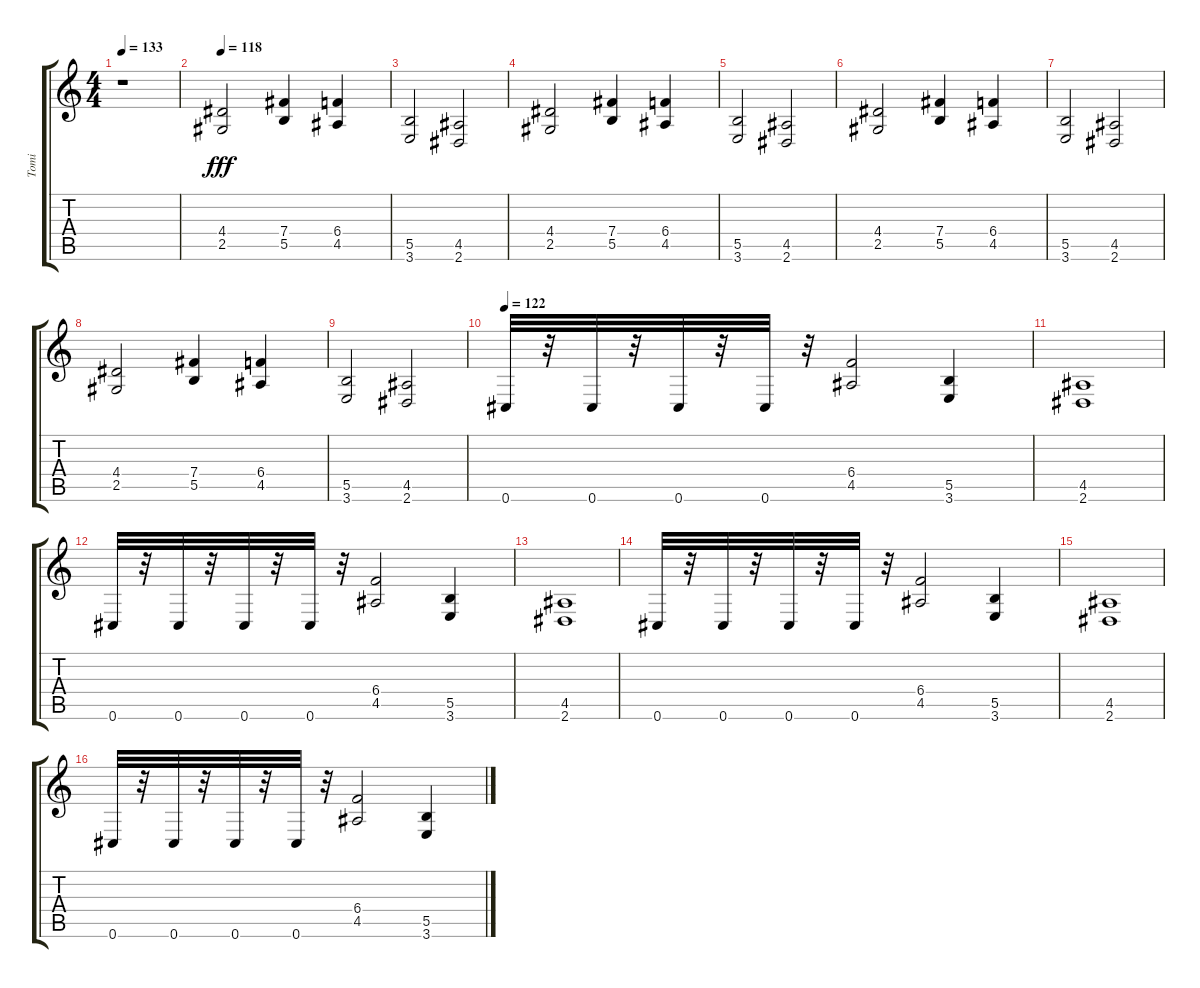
\track ("Tomi" "Tomi") {instrument distortionguitar}
\staff {score tabs}
\tuning (Db4 Ab3 E3 B2 Gb2 Db2) {hide}
\ts (4 4)
\tempo 133
\clef g2
\ks c
r.1{dy fff instrument distortionguitar} |
\tempo 118
(4.4 2.5).2 (7.4 5.5).4 (6.4 4.5).4 |
(5.5 3.6).2 (4.5 2.6).2 |
(4.4 2.5).2 (7.4 5.5).4 (6.4 4.5).4 |
(5.5 3.6).2 (4.5 2.6).2 |
(4.4 2.5).2 (7.4 5.5).4 (6.4 4.5).4 |
(5.5 3.6).2 (4.5 2.6).2 |
(4.4 2.5).2 (7.4 5.5).4 (6.4 4.5).4 |
(5.5 3.6).2 (4.5 2.6).2 |
\tempo 122
0.6.32 r.32 0.6.32 r.32 0.6.32 r.32 0.6.32 r.32 (6.4 4.5).2 (5.5 3.6).4 |
(4.5 2.6).1 |
0.6.32 r.32 0.6.32 r.32 0.6.32 r.32 0.6.32 r.32 (6.4 4.5).2 (5.5 3.6).4 |
(4.5 2.6).1 |
0.6.32 r.32 0.6.32 r.32 0.6.32 r.32 0.6.32 r.32 (6.4 4.5).2 (5.5 3.6).4 |
(4.5 2.6).1 |
0.6.32 r.32 0.6.32 r.32 0.6.32 r.32 0.6.32 r.32 (6.4 4.5).2 (5.5 3.6).4
